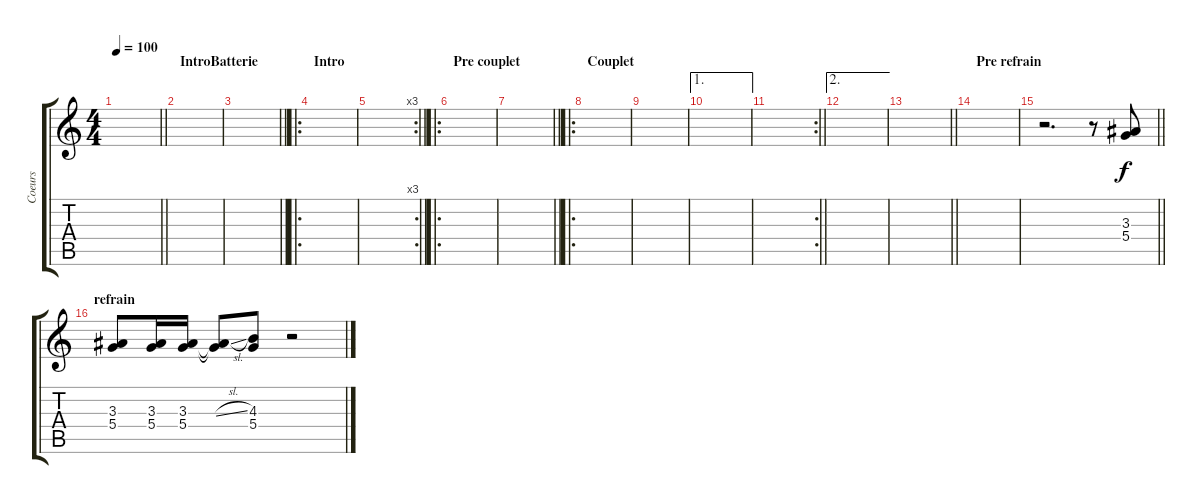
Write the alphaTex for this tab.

\track ("Coeurs" "Coeurs") {instrument clarinet}
\staff {score tabs}
\tuning (E5 B4 G4 D4 A3 E3) {hide}
\ts (4 4)
\tempo 100
\clef g2
\barLineRight lightlight
\ks c
|
\section ("" "IntroBatterie")
|
\barLineRight lightlight
|
\ro
\section ("" "Intro")
|
\rc 3
\barLineRight lightlight
|
\ro
\section ("" "Pre couplet")
|
\barLineRight lightlight
|
\ro
\section ("" "Couplet")
|
|
\ae 1
|
\rc 2
\barLineRight lightlight
|
\ae 2
|
\barLineRight lightlight
|
\section ("" "Pre refrain")
|
\barLineRight lightlight
r.2{d} r.8 (3.3 5.4).8 |
\section ("" "refrain")
(3.3 5.4).8 (3.3 5.4).16 (3.3 5.4).16 (3.3{sl t} 5.4{t}).8 (4.3 5.4).8 r.2
